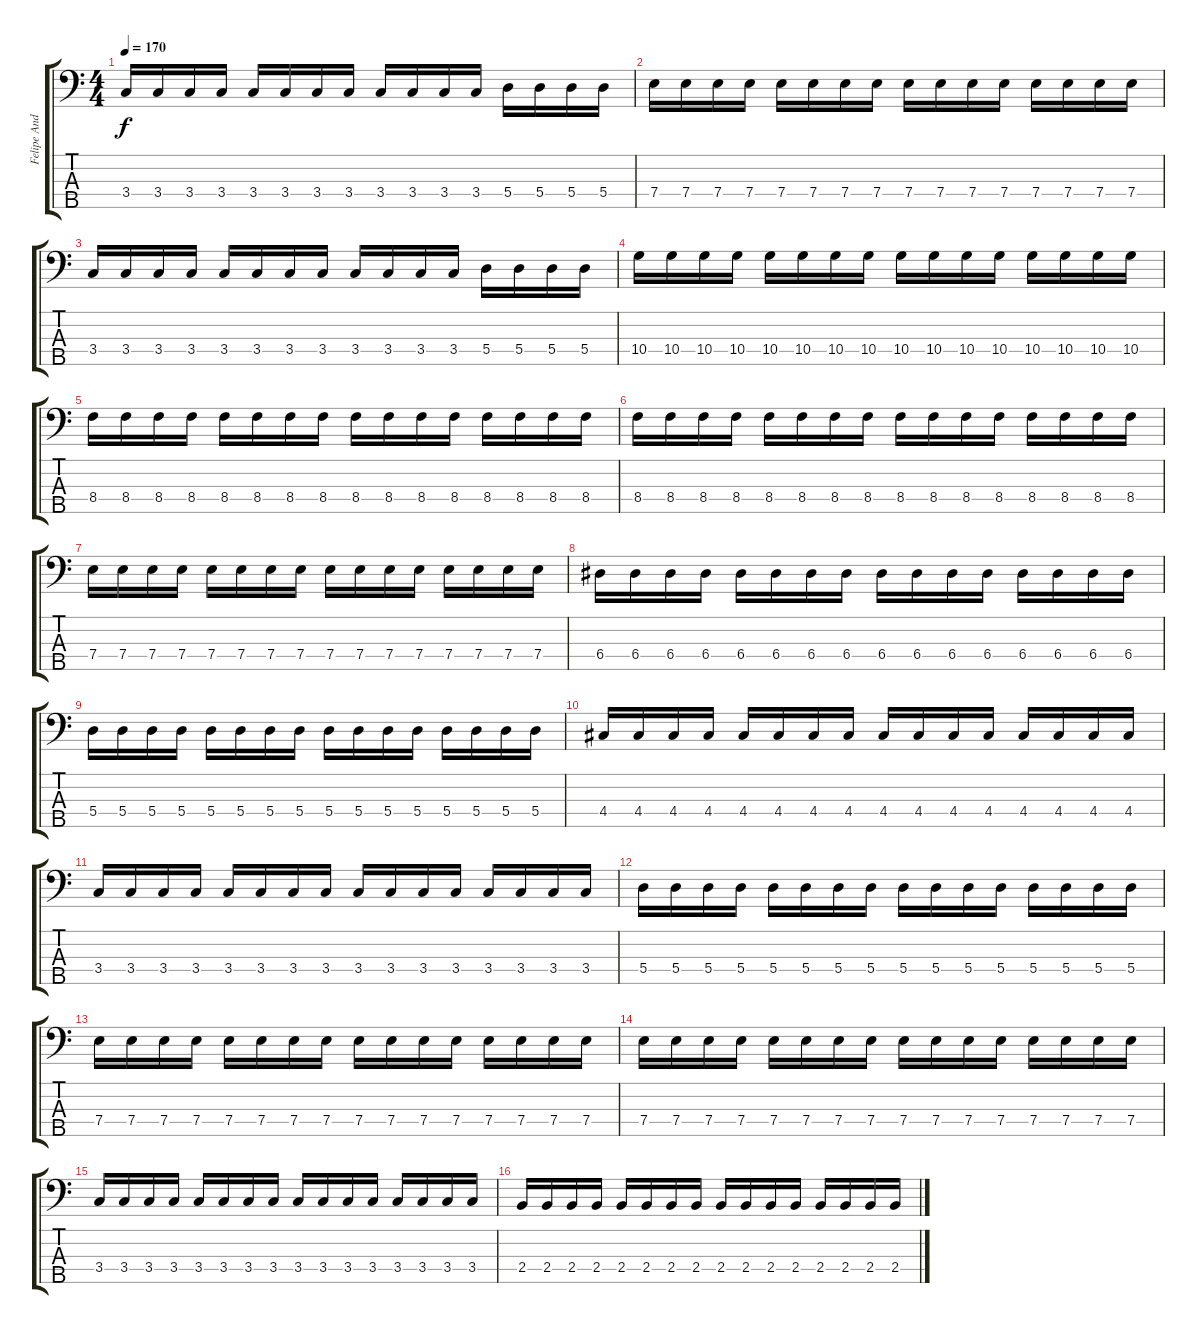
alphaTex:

\track ("Felipe Andreoli" "Felipe And") {instrument electricbasspick}
\staff {score tabs}
\tuning (C3 G2 D2 A1 E1) {hide}
\ts (4 4)
\tempo 170
\clef f4
\ks c
3.4.16{dy f} 3.4.16 3.4.16 3.4.16 3.4.16 3.4.16 3.4.16 3.4.16 3.4.16 3.4.16 3.4.16 3.4.16 5.4.16 5.4.16 5.4.16 5.4.16 |
7.4.16 7.4.16 7.4.16 7.4.16 7.4.16 7.4.16 7.4.16 7.4.16 7.4.16 7.4.16 7.4.16 7.4.16 7.4.16 7.4.16 7.4.16 7.4.16 |
3.4.16 3.4.16 3.4.16 3.4.16 3.4.16 3.4.16 3.4.16 3.4.16 3.4.16 3.4.16 3.4.16 3.4.16 5.4.16 5.4.16 5.4.16 5.4.16 |
10.4.16 10.4.16 10.4.16 10.4.16 10.4.16 10.4.16 10.4.16 10.4.16 10.4.16 10.4.16 10.4.16 10.4.16 10.4.16 10.4.16 10.4.16 10.4.16 |
8.4.16 8.4.16 8.4.16 8.4.16 8.4.16 8.4.16 8.4.16 8.4.16 8.4.16 8.4.16 8.4.16 8.4.16 8.4.16 8.4.16 8.4.16 8.4.16 |
8.4.16 8.4.16 8.4.16 8.4.16 8.4.16 8.4.16 8.4.16 8.4.16 8.4.16 8.4.16 8.4.16 8.4.16 8.4.16 8.4.16 8.4.16 8.4.16 |
7.4.16 7.4.16 7.4.16 7.4.16 7.4.16 7.4.16 7.4.16 7.4.16 7.4.16 7.4.16 7.4.16 7.4.16 7.4.16 7.4.16 7.4.16 7.4.16 |
6.4.16 6.4.16 6.4.16 6.4.16 6.4.16 6.4.16 6.4.16 6.4.16 6.4.16 6.4.16 6.4.16 6.4.16 6.4.16 6.4.16 6.4.16 6.4.16 |
5.4.16 5.4.16 5.4.16 5.4.16 5.4.16 5.4.16 5.4.16 5.4.16 5.4.16 5.4.16 5.4.16 5.4.16 5.4.16 5.4.16 5.4.16 5.4.16 |
4.4.16 4.4.16 4.4.16 4.4.16 4.4.16 4.4.16 4.4.16 4.4.16 4.4.16 4.4.16 4.4.16 4.4.16 4.4.16 4.4.16 4.4.16 4.4.16 |
3.4.16 3.4.16 3.4.16 3.4.16 3.4.16 3.4.16 3.4.16 3.4.16 3.4.16 3.4.16 3.4.16 3.4.16 3.4.16 3.4.16 3.4.16 3.4.16 |
5.4.16 5.4.16 5.4.16 5.4.16 5.4.16 5.4.16 5.4.16 5.4.16 5.4.16 5.4.16 5.4.16 5.4.16 5.4.16 5.4.16 5.4.16 5.4.16 |
7.4.16 7.4.16 7.4.16 7.4.16 7.4.16 7.4.16 7.4.16 7.4.16 7.4.16 7.4.16 7.4.16 7.4.16 7.4.16 7.4.16 7.4.16 7.4.16 |
7.4.16 7.4.16 7.4.16 7.4.16 7.4.16 7.4.16 7.4.16 7.4.16 7.4.16 7.4.16 7.4.16 7.4.16 7.4.16 7.4.16 7.4.16 7.4.16 |
3.4.16 3.4.16 3.4.16 3.4.16 3.4.16 3.4.16 3.4.16 3.4.16 3.4.16 3.4.16 3.4.16 3.4.16 3.4.16 3.4.16 3.4.16 3.4.16 |
2.4.16 2.4.16 2.4.16 2.4.16 2.4.16 2.4.16 2.4.16 2.4.16 2.4.16 2.4.16 2.4.16 2.4.16 2.4.16 2.4.16 2.4.16 2.4.16
